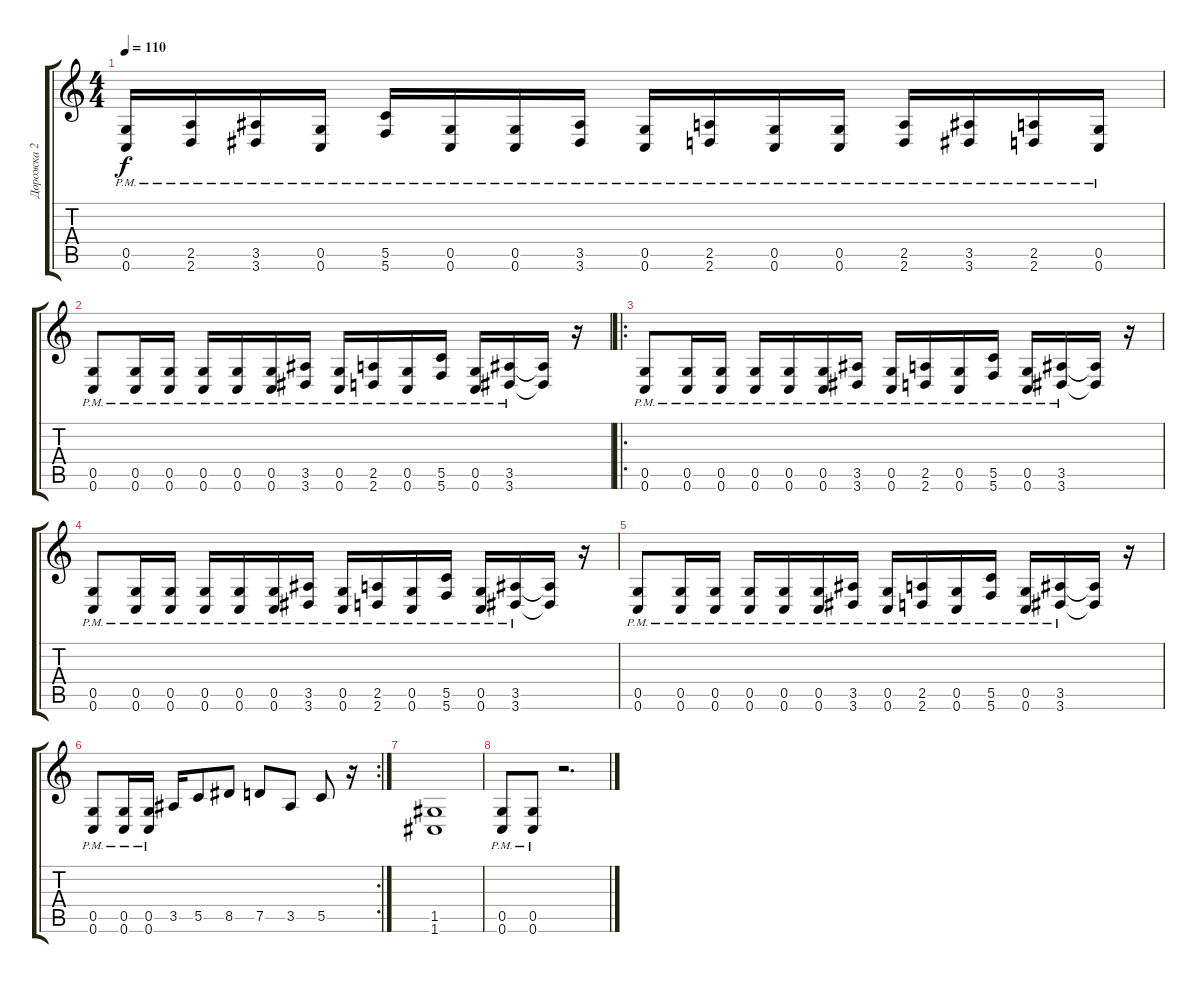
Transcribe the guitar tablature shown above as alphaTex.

\track ("Дорожка 2" "Дорожка 2") {instrument distortionguitar}
\staff {score tabs}
\tuning (D4 A3 F3 C3 G2 C2) {hide}
\ts (4 4)
\tempo 110
\clef g2
\ks c
(0.5{pm} 0.6{pm}).16{dy f} (2.5{pm} 2.6{pm}).16 (3.5{pm} 3.6{pm}).16 (0.5{pm} 0.6{pm}).16 (5.5{pm} 5.6{pm}).16 (0.5{pm} 0.6{pm}).16 (0.5{pm} 0.6{pm}).16 (3.5{pm} 3.6{pm}).16 (0.5{pm} 0.6{pm}).16 (2.5{pm} 2.6{pm}).16 (0.5{pm} 0.6{pm}).16 (0.5{pm} 0.6{pm}).16 (2.5{pm} 2.6{pm}).16 (3.5{pm} 3.6{pm}).16 (2.5{pm} 2.6{pm}).16 (0.5{pm} 0.6{pm}).16 |
(0.5{pm} 0.6{pm}).8 (0.5{pm} 0.6{pm}).16 (0.5{pm} 0.6{pm}).16 (0.5{pm} 0.6{pm}).16 (0.5{pm} 0.6{pm}).16 (0.5{pm} 0.6{pm}).16 (3.5{pm} 3.6{pm}).16 (0.5{pm} 0.6{pm}).16 (2.5{pm} 2.6{pm}).16 (0.5{pm} 0.6{pm}).16 (5.5{pm} 5.6{pm}).16 (0.5{pm} 0.6{pm}).16 (3.5{pm} 3.6{pm}).16 (3.5{t} 3.6{t}).16 r.16 |
\ro
(0.5{pm} 0.6{pm}).8 (0.5{pm} 0.6{pm}).16 (0.5{pm} 0.6{pm}).16 (0.5{pm} 0.6{pm}).16 (0.5{pm} 0.6{pm}).16 (0.5{pm} 0.6{pm}).16 (3.5{pm} 3.6{pm}).16 (0.5{pm} 0.6{pm}).16 (2.5{pm} 2.6{pm}).16 (0.5{pm} 0.6{pm}).16 (5.5{pm} 5.6{pm}).16 (0.5{pm} 0.6{pm}).16 (3.5{pm} 3.6{pm}).16 (3.5{t} 3.6{t}).16 r.16 |
(0.5{pm} 0.6{pm}).8 (0.5{pm} 0.6{pm}).16 (0.5{pm} 0.6{pm}).16 (0.5{pm} 0.6{pm}).16 (0.5{pm} 0.6{pm}).16 (0.5{pm} 0.6{pm}).16 (3.5{pm} 3.6{pm}).16 (0.5{pm} 0.6{pm}).16 (2.5{pm} 2.6{pm}).16 (0.5{pm} 0.6{pm}).16 (5.5{pm} 5.6{pm}).16 (0.5{pm} 0.6{pm}).16 (3.5{pm} 3.6{pm}).16 (3.5{t} 3.6{t}).16 r.16 |
(0.5{pm} 0.6{pm}).8 (0.5{pm} 0.6{pm}).16 (0.5{pm} 0.6{pm}).16 (0.5{pm} 0.6{pm}).16 (0.5{pm} 0.6{pm}).16 (0.5{pm} 0.6{pm}).16 (3.5{pm} 3.6{pm}).16 (0.5{pm} 0.6{pm}).16 (2.5{pm} 2.6{pm}).16 (0.5{pm} 0.6{pm}).16 (5.5{pm} 5.6{pm}).16 (0.5{pm} 0.6{pm}).16 (3.5{pm} 3.6{pm}).16 (3.5{t} 3.6{t}).16 r.16 |
\rc 2
(0.5{pm} 0.6{pm}).8 (0.5{pm} 0.6{pm}).16 (0.5{pm} 0.6{pm}).16 3.5.16 5.5.8 8.5.8 7.5.8 3.5.8 5.5.8 r.16 |
(1.5 1.6).1 |
(0.5{pm} 0.6{pm}).8 (0.5{pm} 0.6{pm}).8 r.2{d}
